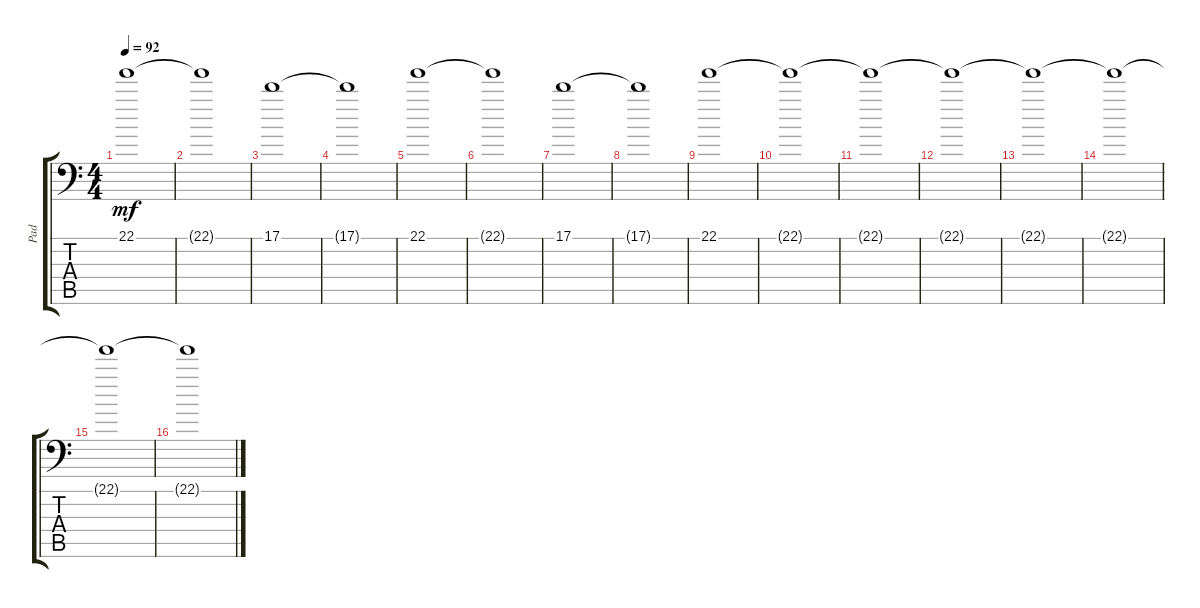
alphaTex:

\track ("Pad" "Pad") {instrument electricguitarclean}
\staff {score tabs}
\tuning (A3 E3 C3 G2 D2 G1) {hide}
\ts (4 4)
\tempo 92
\clef f4
\ks c
22.1{t}.1{dy mf} |
22.1{t}.1 |
17.1.1 |
17.1{t}.1 |
22.1.1 |
22.1{t}.1 |
17.1.1 |
17.1{t}.1 |
22.1.1 |
22.1{t}.1 |
22.1{t}.1 |
22.1{t}.1 |
22.1{t}.1 |
22.1{t}.1 |
22.1{t}.1 |
22.1{t}.1
